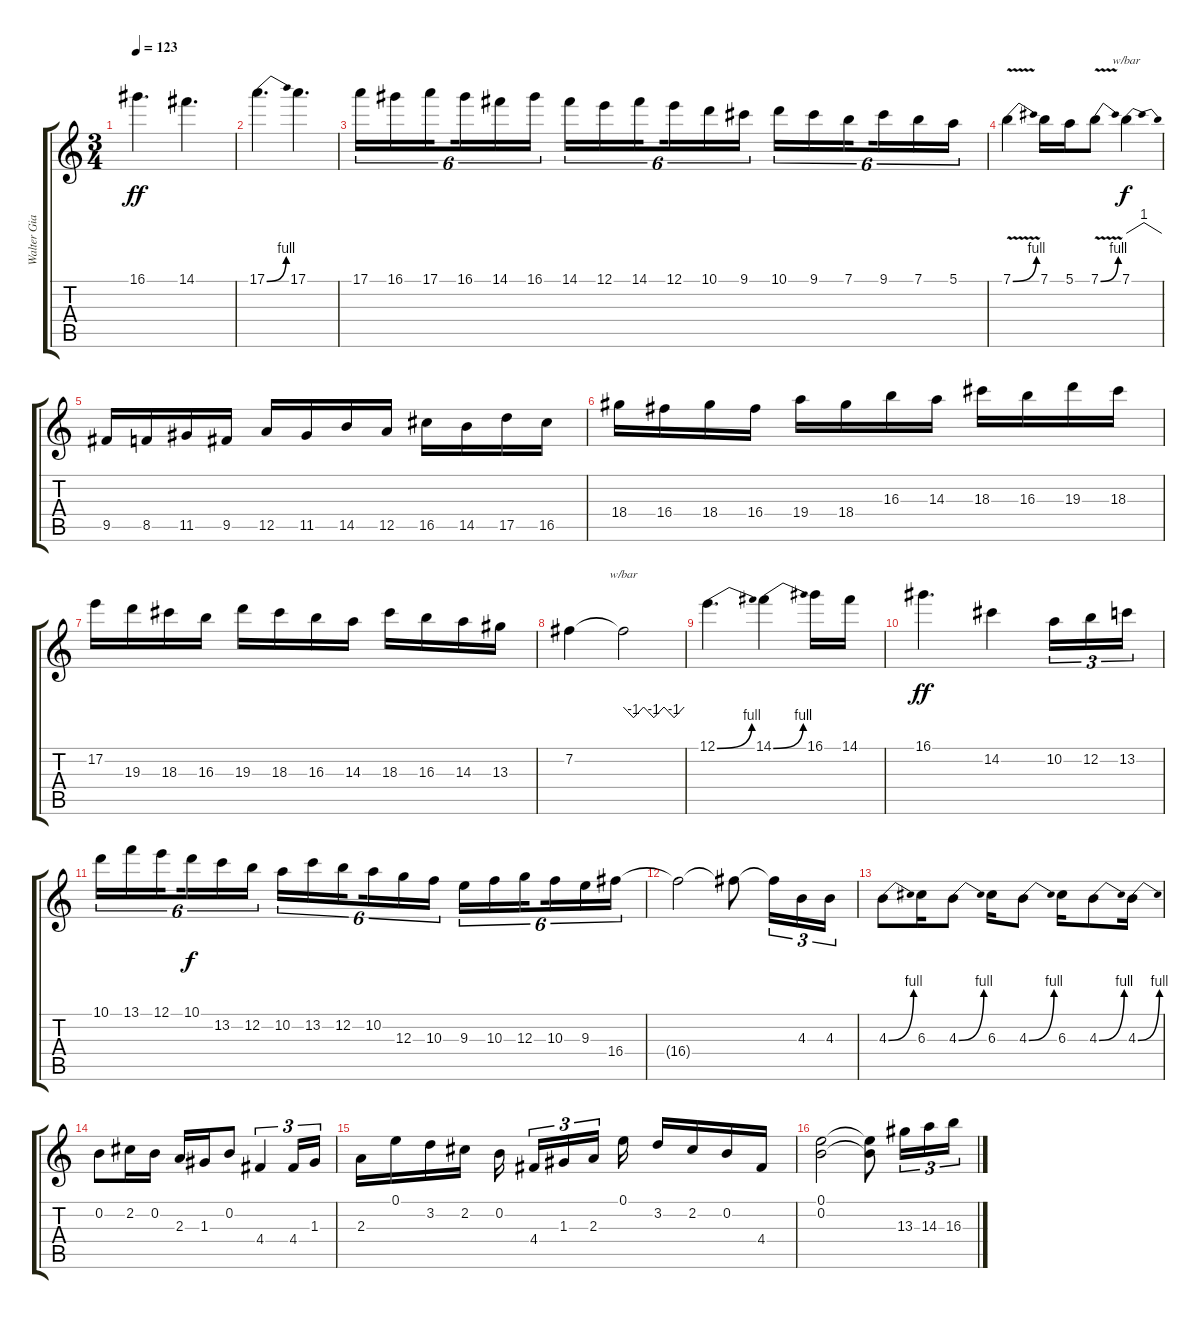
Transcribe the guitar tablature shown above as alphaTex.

\track ("Walter Giardino" "Walter Gia") {instrument distortionguitar}
\staff {score tabs}
\tuning (E4 B3 G3 D3 A2 E2) {hide}
\ts (3 4)
\tempo 123
\clef g2
\ks c
16.1.4{d dy ff} 14.1.4{d} |
17.1{be (bend 0 0 60 4)}.4{d} 17.1.4{d} |
17.1.16{tu (6 4)} 16.1.16{tu (6 4)} 17.1.16{tu (6 4) beam splitsecondary} 16.1.16{tu (6 4)} 14.1.16{tu (6 4)} 16.1.16{tu (6 4)} 14.1.16{tu (6 4)} 12.1.16{tu (6 4)} 14.1.16{tu (6 4) beam splitsecondary} 12.1.16{tu (6 4)} 10.1.16{tu (6 4)} 9.1.16{tu (6 4)} 10.1.16{tu (6 4)} 9.1.16{tu (6 4)} 7.1.16{tu (6 4) beam splitsecondary} 9.1.16{tu (6 4)} 7.1.16{tu (6 4)} 5.1.16{tu (6 4)} |
7.1{be (bend 0 0 60 4) v}.4 7.1.16 5.1.16 7.1{be (bend 0 0 60 4) v}.8 7.1.4{tbe (dip default 0 0 55 4 60 0) dy f} |
9.5.16 8.5.16 11.5.16 9.5.16 12.5.16 11.5.16 14.5.16 12.5.16 16.5.16 14.5.16 17.5.16 16.5.16 |
18.4.16 16.4.16 18.4.16 16.4.16 19.4.16 18.4.16 16.3.16 14.3.16 18.3.16 16.3.16 19.3.16 18.3.16 |
17.2.16 19.3.16 18.3.16 16.3.16 19.3.16 18.3.16 16.3.16 14.3.16 18.3.16 16.3.16 14.3.16 13.3.16 |
7.2.4 7.2{t}.2{tbe (custom default 0 0 10 -4 20 0 30 -4 40 0 50 -4 60 0)} |
12.1{be (bend 0 0 60 4)}.4{d} 14.1{be (bend 0 0 60 4)}.4 16.1.16 14.1.16 |
16.1.4{d dy ff} 14.2.4 10.2.16{tu (3 2)} 12.2.16{tu (3 2)} 13.2.16{tu (3 2)} |
10.1.16{tu (6 4)} 13.1.16{tu (6 4)} 12.1.16{tu (6 4) beam splitsecondary} 10.1.16{tu (6 4) dy f} 13.2.16{tu (6 4)} 12.2.16{tu (6 4)} 10.2.16{tu (6 4)} 13.2.16{tu (6 4)} 12.2.16{tu (6 4) beam splitsecondary} 10.2.16{tu (6 4)} 12.3.16{tu (6 4)} 10.3.16{tu (6 4)} 9.3.16{tu (6 4)} 10.3.16{tu (6 4)} 12.3.16{tu (6 4) beam splitsecondary} 10.3.16{tu (6 4)} 9.3.16{tu (6 4)} 16.4.16{tu (6 4)} |
16.4{t}.2 16.4{t}.8 16.4{t}.16{tu (3 2)} 4.3.16{tu (3 2)} 4.3.16{tu (3 2)} |
4.3{be (bend 0 0 60 4)}.8 6.3.16 4.3{be (bend 0 0 60 4)}.8 6.3.16 4.3{be (bend 0 0 60 4)}.8 6.3.16 4.3{be (bend 0 0 60 4)}.8 4.3{be (bend 0 0 60 4)}.16 |
0.2.8 2.2.16 0.2.16 2.3.16 1.3.16 0.2.8 4.4.4{tu (3 2)} 4.4.16{tu (3 2)} 1.3.16{tu (3 2)} |
2.3.16 0.1.16 3.2.16 2.2.16 0.2.16{beam splitsecondary} 4.4.16{tu (3 2)} 1.3.16{tu (3 2)} 2.3.16{tu (3 2) beam splitsecondary} 0.1.16 3.2.16 2.2.16 0.2.16 4.4.16 |
(0.1 0.2).2 (0.1{t} 0.2{t}).8 13.3.16{tu (3 2)} 14.3.16{tu (3 2)} 16.3.16{tu (3 2)}
